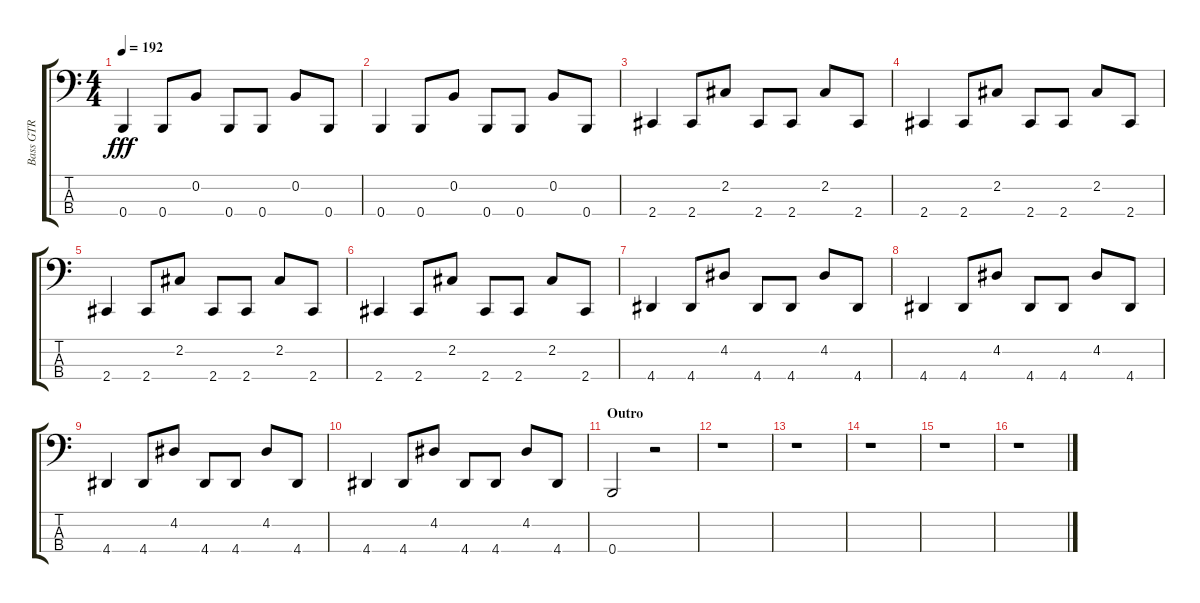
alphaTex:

\track ("Bass GTR" "Bass GTR") {instrument electricbassfinger}
\staff {score tabs}
\tuning (E2 B1 Gb1 B0) {hide}
\ts (4 4)
\tempo 192
\clef f4
\ks aminor
0.4.4{dy fff} 0.4.8 0.2.8 0.4.8 0.4.8 0.2.8 0.4.8 |
0.4.4 0.4.8 0.2.8 0.4.8 0.4.8 0.2.8 0.4.8 |
2.4.4 2.4.8 2.2.8 2.4.8 2.4.8 2.2.8 2.4.8 |
2.4.4 2.4.8 2.2.8 2.4.8 2.4.8 2.2.8 2.4.8 |
2.4.4 2.4.8 2.2.8 2.4.8 2.4.8 2.2.8 2.4.8 |
2.4.4 2.4.8 2.2.8 2.4.8 2.4.8 2.2.8 2.4.8 |
4.4.4 4.4.8 4.2.8 4.4.8 4.4.8 4.2.8 4.4.8 |
4.4.4 4.4.8 4.2.8 4.4.8 4.4.8 4.2.8 4.4.8 |
4.4.4 4.4.8 4.2.8 4.4.8 4.4.8 4.2.8 4.4.8 |
4.4.4 4.4.8 4.2.8 4.4.8 4.4.8 4.2.8 4.4.8 |
\section ("" "Outro")
0.4.2 r.2 |
r.1 |
r.1 |
r.1 |
r.1 |
r.1
